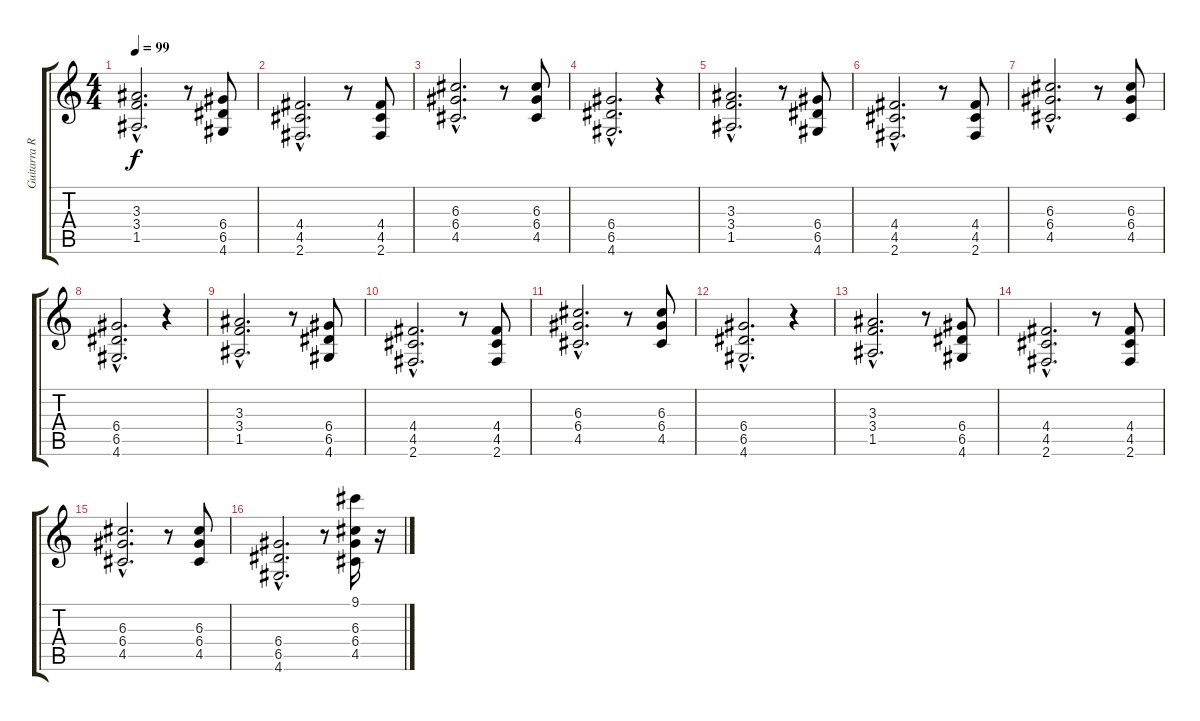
\track ("Guitarra Riff" "Guitarra R") {instrument overdrivenguitar}
\staff {score tabs}
\tuning (E4 B3 G3 D3 A2 E2) {hide}
\ts (4 4)
\tempo 99
\clef g2
\ks c
(3.3{hac} 3.4{hac} 1.5{hac}).2{d dy f volume 8} r.8 (6.4 6.5 4.6).8 |
(4.4{hac} 4.5{hac} 2.6{hac}).2{d} r.8 (4.4 4.5 2.6).8 |
(6.3{hac} 6.4{hac} 4.5{hac}).2{d} r.8 (6.3 6.4 4.5).8 |
(6.4{hac} 6.5{hac} 4.6{hac}).2{d} r.4 |
(3.3{hac} 3.4{hac} 1.5{hac}).2{d} r.8 (6.4 6.5 4.6).8 |
(4.4{hac} 4.5{hac} 2.6{hac}).2{d} r.8 (4.4 4.5 2.6).8 |
(6.3{hac} 6.4{hac} 4.5{hac}).2{d} r.8 (6.3 6.4 4.5).8 |
(6.4{hac} 6.5{hac} 4.6{hac}).2{d} r.4 |
(3.3{hac} 3.4{hac} 1.5{hac}).2{d} r.8 (6.4 6.5 4.6).8 |
(4.4{hac} 4.5{hac} 2.6{hac}).2{d} r.8 (4.4 4.5 2.6).8 |
(6.3{hac} 6.4{hac} 4.5{hac}).2{d} r.8 (6.3 6.4 4.5).8 |
(6.4{hac} 6.5{hac} 4.6{hac}).2{d} r.4 |
(3.3{hac} 3.4{hac} 1.5{hac}).2{d} r.8 (6.4 6.5 4.6).8 |
(4.4{hac} 4.5{hac} 2.6{hac}).2{d} r.8 (4.4 4.5 2.6).8 |
(6.3{hac} 6.4{hac} 4.5{hac}).2{d} r.8 (6.3 6.4 4.5).8 |
(6.4{hac} 6.5{hac} 4.6{hac}).2{d} r.8 (9.1 6.3 6.4 4.5).16 r.16
